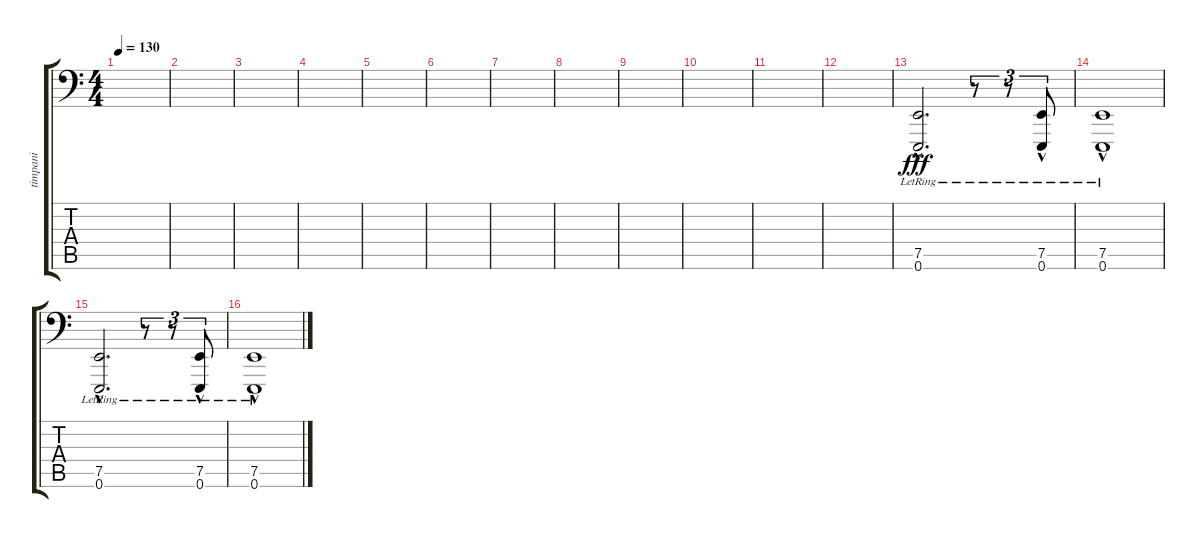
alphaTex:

\track ("timpani" "timpani") {instrument timpani}
\staff {score tabs}
\tuning (E4 B3 G3 D3 A1 E1) {hide}
\ts (4 4)
\tempo 130
\clef f4
\ks c
|
|
|
|
|
|
|
|
|
|
|
|
(7.5{hac} 0.6{hac lr}).2{d dy fff} r.8{tu (3 2)} r.8{tu (3 2)} (7.5{hac lr} 0.6{hac lr}).8{tu (3 2)} |
(7.5{hac lr} 0.6{hac lr}).1 |
(7.5{hac lr} 0.6{hac lr}).2{d} r.8{tu (3 2)} r.8{tu (3 2)} (7.5{hac lr} 0.6{hac lr}).8{tu (3 2)} |
(7.5{hac lr} 0.6{hac lr}).1
